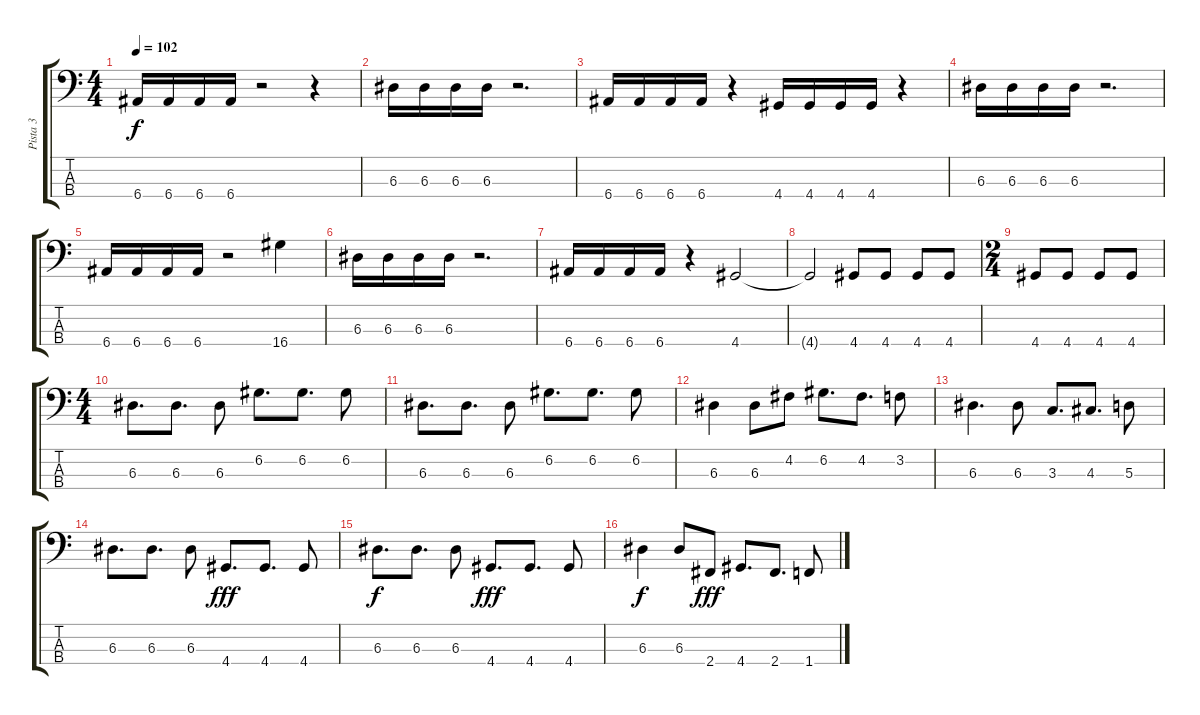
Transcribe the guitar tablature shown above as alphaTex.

\track ("Pista 3" "Pista 3") {instrument electricbasspick}
\staff {score tabs}
\tuning (G2 D2 A1 E1) {hide}
\ts (4 4)
\tempo 102
\clef f4
\ks c
6.4.16{dy f} 6.4.16 6.4.16 6.4.16 r.2 r.4 |
6.3.16 6.3.16 6.3.16 6.3.16 r.2{d} |
6.4.16 6.4.16 6.4.16 6.4.16 r.4 4.4.16 4.4.16 4.4.16 4.4.16 r.4 |
6.3.16 6.3.16 6.3.16 6.3.16 r.2{d} |
6.4.16 6.4.16 6.4.16 6.4.16 r.2 16.4.4 |
6.3.16 6.3.16 6.3.16 6.3.16 r.2{d} |
6.4.16 6.4.16 6.4.16 6.4.16 r.4 4.4.2 |
4.4{t}.2 4.4.8 4.4.8 4.4.8 4.4.8 |
\ts (2 4)
4.4.8 4.4.8 4.4.8 4.4.8 |
\ts (4 4)
6.3.8{d} 6.3.8{d} 6.3.8 6.2.8{d} 6.2.8{d} 6.2.8 |
6.3.8{d} 6.3.8{d} 6.3.8 6.2.8{d} 6.2.8{d} 6.2.8 |
6.3.4 6.3.8 4.2.8 6.2.8{d} 4.2.8{d} 3.2.8 |
6.3.4{d} 6.3.8 3.3.8{d} 4.3.8{d} 5.3.8 |
6.3.8{d} 6.3.8{d} 6.3.8 4.4.8{d dy fff} 4.4.8{d} 4.4.8 |
6.3.8{d dy f} 6.3.8{d} 6.3.8 4.4.8{d dy fff} 4.4.8{d} 4.4.8 |
6.3.4{dy f} 6.3.8 2.4.8{dy fff} 4.4.8{d} 2.4.8{d} 1.4.8
